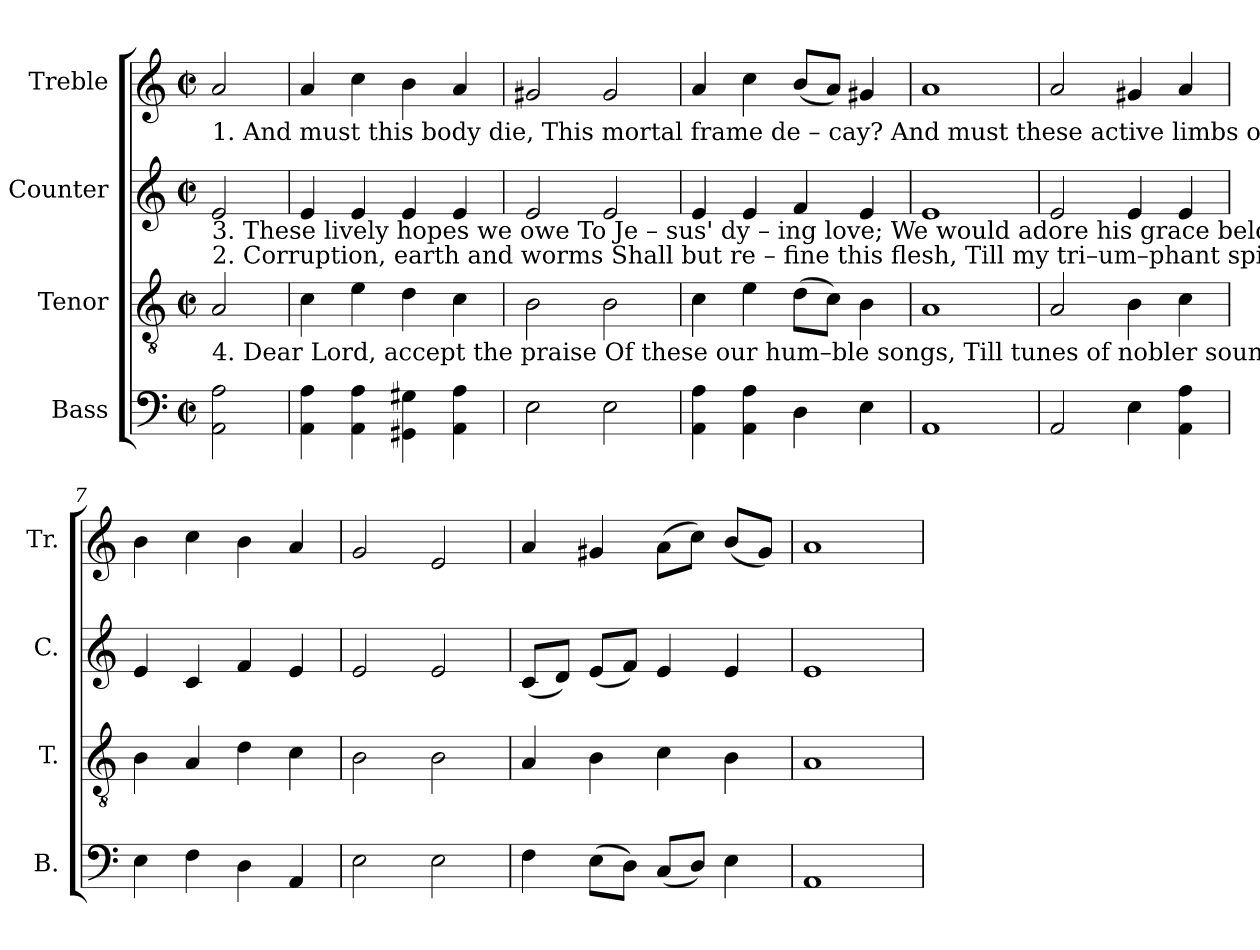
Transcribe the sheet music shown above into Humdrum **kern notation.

**kern	**kern	**kern	**kern
*part4	*part3	*part2	*part1
*staff4	*staff3	*staff2	*staff1
*I"Bass	*I"Tenor	*I"Counter	*I"Treble
*I'B.	*I'T.	*I'C.	*I'Tr.
*clefF4	*clefGv2	*clefG2	*clefG2
*k[]	*k[]	*k[]	*k[]
*M4/4	*M4/4	*M4/4	*M4/4
*met(c|)	*met(c|)	*met(c|)	*met(c|)
*MM120	*MM120	*MM120	*MM120
=1	=1	=1	=1
!	!	!	!LO:TX:b:t=1.   And  must  this   body   die,  This   mortal  frame   de –  cay?     And  must these active limbs of mine  Lie  mol–dering  in    the     clay?
!	!	!LO:TX:b:t=3.  These  lively  hopes  we  owe  To  Je  –  sus'    dy  –  ing    love;     We  would  adore   his   grace  below,  And  sing   his   power   a  –  bove.	!
!	!	!LO:TX:b:t=2. Corruption, earth and worms  Shall  but  re – fine    this   flesh,    Till   my  tri–um–phant  spirit comes  To   put     it         on     a  –   fresh.	!
!	!LO:TX:b:t=4.  Dear  Lord,  accept the praise  Of  these   our  hum–ble  songs,     Till  tunes  of  nobler  sound we raise  With  our  im–mor–tal    tongues.	!	!
2AA!\ 2A!\	2A!/	2e!/	2a!/
=2	=2	=2	=2
4AA!\ 4A!\	4c!\	4e!/	4a!/
4AA!\ 4A!\	4e!\	4e!/	4cc!\
4GG#X!\ 4G#X!\	4d!\	4e!/	4b!\
4AA!\ 4A!\	4c!\	4e!/	4a!/
=3	=3	=3	=3
2E!\	2B!\	2e!/	2g#X!/
2E!\	2B!\	2e!/	2g#!/
=4	=4	=4	=4
4AA!\ 4A!\	4c!\	4e!/	4a!/
4AA!\ 4A!\	4e!\	4e!/	4cc!\
4D!\	(8d!\L	4f!/	(8b!/L
.	8c!\J)	.	8a!/J)
4E!\	4B!\	4e!/	4g#X!/
=5	=5	=5	=5
1AA!	1A!	1e!	1a!
=6	=6	=6	=6
2AA!/	2A!/	2e!/	2a!/
4E!\	4B!\	4e!/	4g#X!/
4AA!\ 4A!\	4c!\	4e!/	4a!/
=7	=7	=7	=7
4E!\	4B!\	4e!/	4b!\
4F!\	4A!/	4c!/	4cc!\
4D!\	4d!\	4f!/	4b!\
4AA!/	4c!\	4e!/	4a!/
=8	=8	=8	=8
2E!\	2B!\	2e!/	2g!/
2E!\	2B!\	2e!/	2e!/
=9	=9	=9	=9
4F!\	4A!/	(8c!/L	4a!/
.	.	8d!/J)	.
(8E!\L	4B!\	(8e!/L	4g#X!/
8D!\J)	.	8f!/J)	.
(8C!/L	4c!\	4e!/	(8a!\L
8D!/J)	.	.	8cc!\J)
4E!\	4B!\	4e!/	(8b!/L
.	.	.	8g#!/J)
=10	=10	=10	=10
1AA!	1A!	1e!	1a!
=	=	=	=
*-	*-	*-	*-
